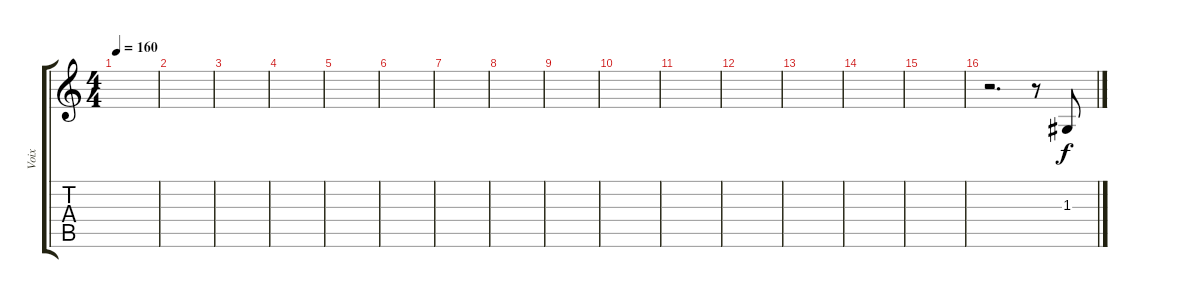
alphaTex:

\track ("Voix" "Voix") {instrument clarinet}
\staff {score tabs}
\tuning (E4 B3 G3 D3 A2 E2) {hide}
\ts (4 4)
\tempo 160
\clef g2
\ks c
|
|
|
|
|
|
|
|
|
|
|
|
|
|
|
r.2{d} r.8 1.3.8
